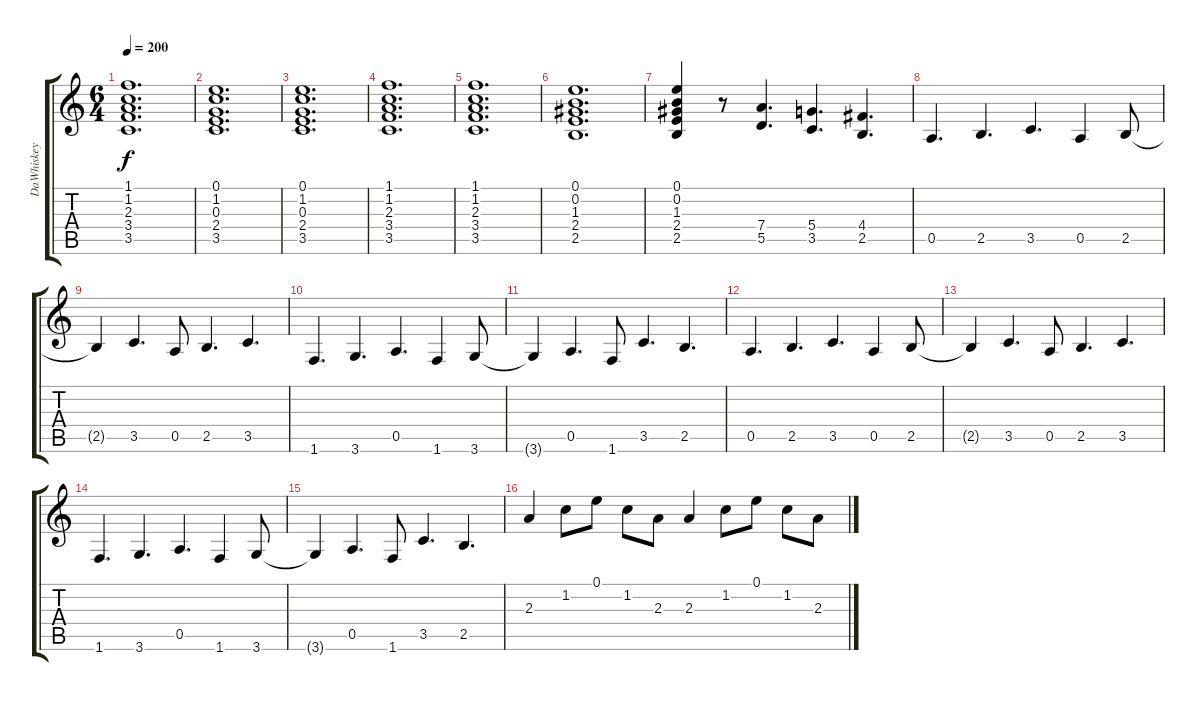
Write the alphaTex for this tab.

\track ("DaWhiskey" "DaWhiskey") {instrument acousticguitarsteel}
\staff {score tabs}
\tuning (E4 B3 G3 D3 A2 E2) {hide}
\ts (6 4)
\tempo 200
\clef g2
\ks c
(1.1 1.2 2.3 3.4 3.5).1{d dy f} |
(0.1 1.2 0.3 2.4 3.5).1{d} |
(0.1 1.2 0.3 2.4 3.5).1{d} |
(1.1 1.2 2.3 3.4 3.5).1{d} |
(1.1 1.2 2.3 3.4 3.5).1{d} |
(0.1 0.2 1.3 2.4 2.5).1{d} |
(0.1 0.2 1.3 2.4 2.5).4 r.8 (7.4 5.5).4{d} (5.4 3.5).4{d} (4.4 2.5).4{d} |
0.5.4{d} 2.5.4{d} 3.5.4{d} 0.5.4 2.5.8 |
2.5{t}.4 3.5.4{d} 0.5.8 2.5.4{d} 3.5.4{d} |
1.6.4{d} 3.6.4{d} 0.5.4{d} 1.6.4 3.6.8 |
3.6{t}.4 0.5.4{d} 1.6.8 3.5.4{d} 2.5.4{d} |
0.5.4{d} 2.5.4{d} 3.5.4{d} 0.5.4 2.5.8 |
2.5{t}.4 3.5.4{d} 0.5.8 2.5.4{d} 3.5.4{d} |
1.6.4{d} 3.6.4{d} 0.5.4{d} 1.6.4 3.6.8 |
3.6{t}.4 0.5.4{d} 1.6.8 3.5.4{d} 2.5.4{d} |
2.3.4 1.2.8 0.1.8 1.2.8 2.3.8 2.3.4 1.2.8 0.1.8 1.2.8 2.3.8
